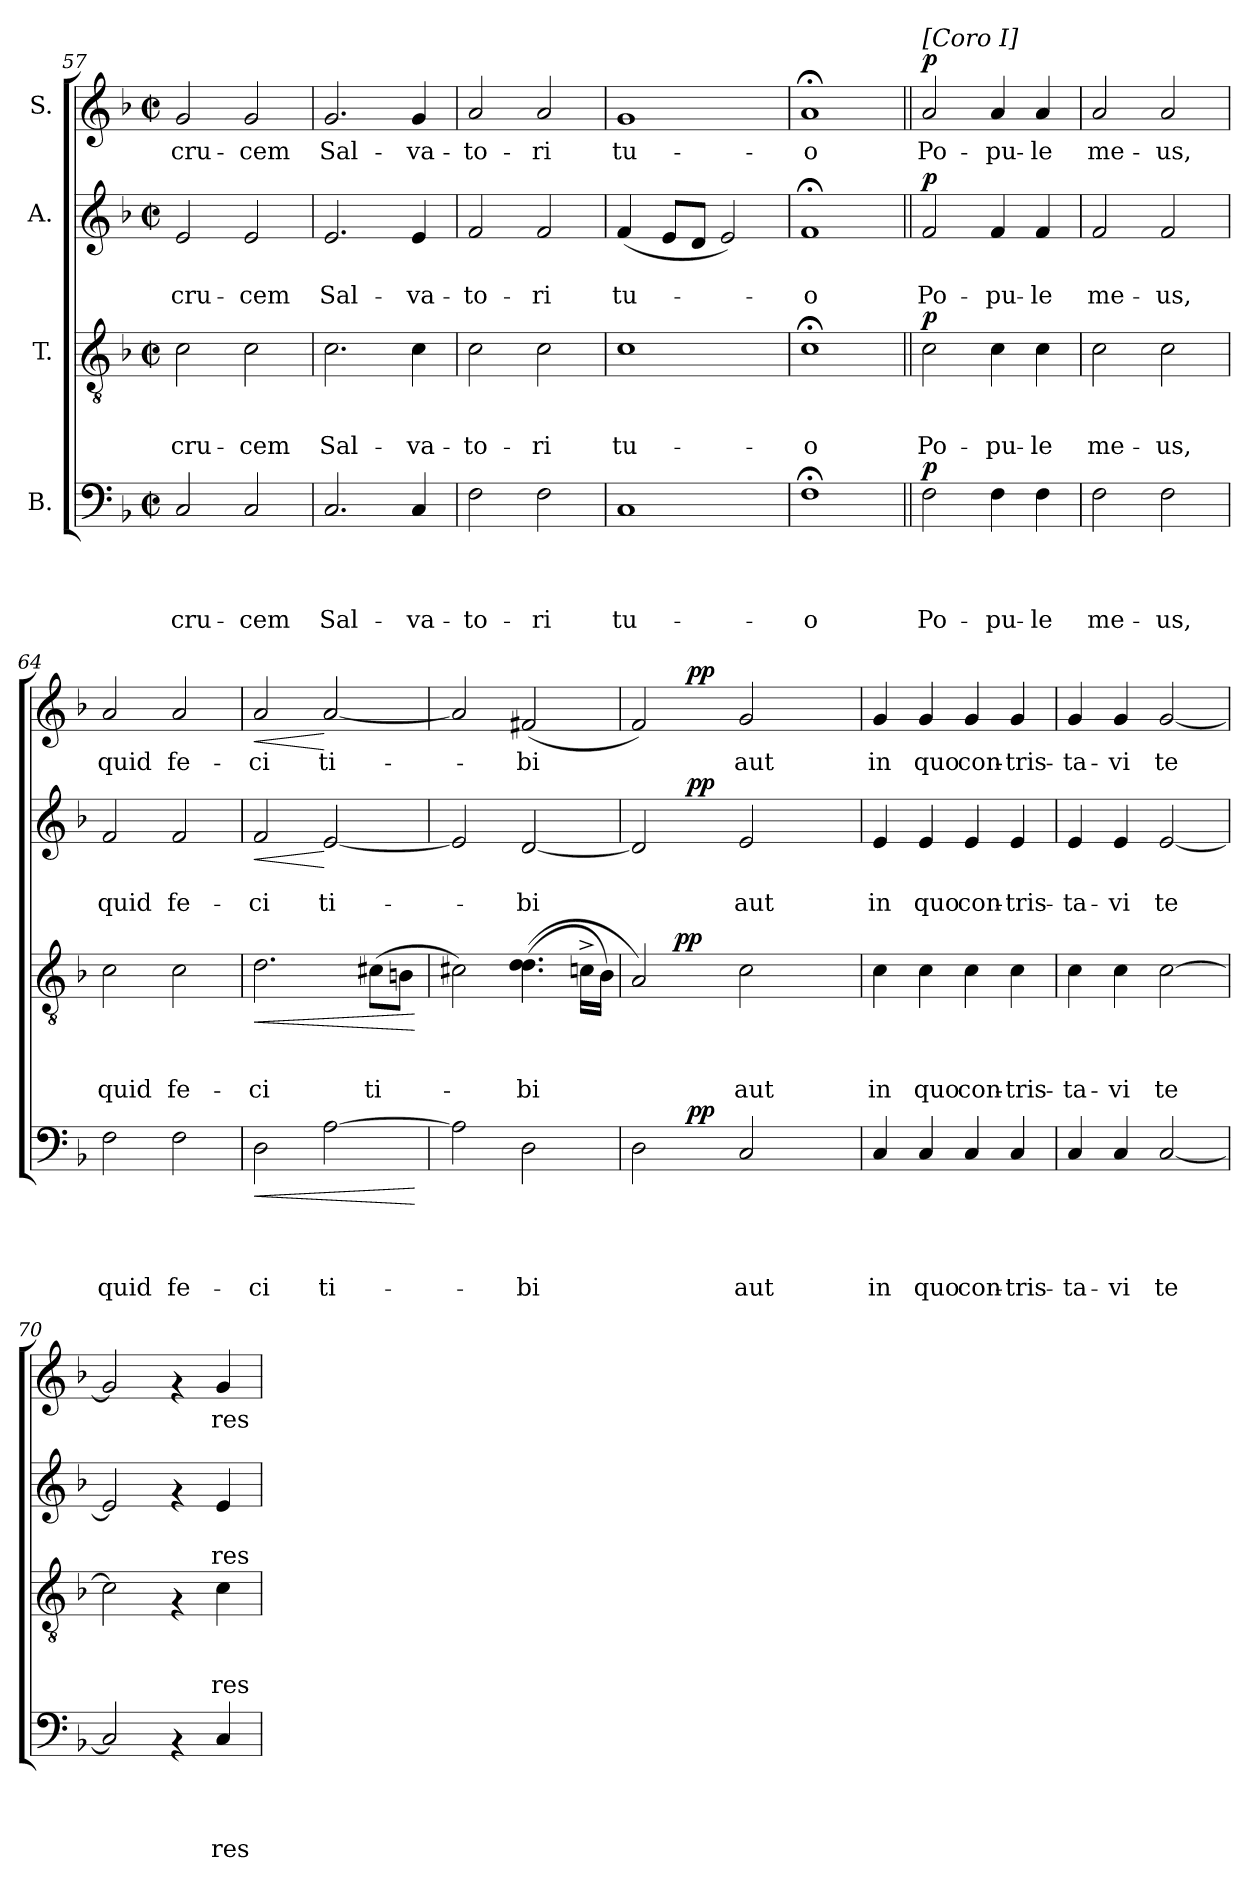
**kern	**text	**text	**text	**text	**dynam	**kern	**text	**text	**text	**dynam	**kern	**text	**text	**dynam	**kern	**text	**dynam
*part4	*part4	*part4	*part4	*part4	*part4	*part3	*part3	*part3	*part3	*part3	*part2	*part2	*part2	*part2	*part1	*part1	*part1
*staff4	*staff4	*staff4	*staff4	*staff4	*staff4	*staff3	*staff3	*staff3	*staff3	*staff3	*staff2	*staff2	*staff2	*staff2	*staff1	*staff1	*staff1
*I"B.	*	*	*	*	*	*I"T.	*	*	*	*	*I"A.	*	*	*	*I"S.	*	*
*clefF4	*	*	*	*	*	*clefGv2	*	*	*	*	*clefG2	*	*	*	*clefG2	*	*
*k[b-]	*	*	*	*	*	*k[b-]	*	*	*	*	*k[b-]	*	*	*	*k[b-]	*	*
*F:	*	*	*	*	*	*F:	*	*	*	*	*F:	*	*	*	*F:	*	*
*M2/2	*	*	*	*	*	*M2/2	*	*	*	*	*M2/2	*	*	*	*M2/2	*	*
*met(c|)	*	*	*	*	*	*met(c|)	*	*	*	*	*met(c|)	*	*	*	*met(c|)	*	*
=57	=57	=57	=57	=57	=57	=57	=57	=57	=57	=57	=57	=57	=57	=57	=57	=57	=57
!	!	!	!	!LO:LY:b	!	!	!	!	!LO:LY:b	!	!	!	!LO:LY:b	!	!	!LO:LY:b	!
2C/	.	.	.	cru-	.	2c\	.	.	cru-	.	2e/	.	cru-	.	2g/	cru-	.
!	!	!	!	!LO:LY:b	!	!	!	!	!LO:LY:b	!	!	!	!LO:LY:b	!	!	!LO:LY:b	!
2C/	.	.	.	-cem	.	2c\	.	.	-cem	.	2e/	.	-cem	.	2g/	-cem	.
=58	=58	=58	=58	=58	=58	=58	=58	=58	=58	=58	=58	=58	=58	=58	=58	=58	=58
!	!	!	!	!LO:LY:b	!	!	!	!	!LO:LY:b	!	!	!	!LO:LY:b	!	!	!LO:LY:b	!
2.C/	.	.	.	Sal-	.	2.c\	.	.	Sal-	.	2.e/	.	Sal-	.	2.g/	Sal-	.
!	!	!	!	!LO:LY:b	!	!	!	!	!LO:LY:b	!	!	!	!LO:LY:b	!	!	!LO:LY:b	!
4C/	.	.	.	-va-	.	4c\	.	.	-va-	.	4e/	.	-va-	.	4g/	-va-	.
=59	=59	=59	=59	=59	=59	=59	=59	=59	=59	=59	=59	=59	=59	=59	=59	=59	=59
!	!	!	!	!LO:LY:b	!	!	!	!	!LO:LY:b	!	!	!	!LO:LY:b	!	!	!LO:LY:b	!
2F\	.	.	.	-to-	.	2c\	.	.	-to-	.	2f/	.	-to-	.	2a/	-to-	.
!	!	!	!	!LO:LY:b	!	!	!	!	!LO:LY:b	!	!	!	!LO:LY:b	!	!	!LO:LY:b	!
2F\	.	.	.	-ri	.	2c\	.	.	-ri	.	2f/	.	-ri	.	2a/	-ri	.
=60	=60	=60	=60	=60	=60	=60	=60	=60	=60	=60	=60	=60	=60	=60	=60	=60	=60
!	!	!	!	!LO:LY:b	!	!	!	!	!LO:LY:b	!	!	!	!LO:LY:b	!	!	!LO:LY:b	!
1C	.	.	.	tu-	.	1c	.	.	tu-	.	(>4f/	.	tu-	.	1g	tu-	.
.	.	.	.	.	.	.	.	.	.	.	8e/L	.	.	.	.	.	.
.	.	.	.	.	.	.	.	.	.	.	8d/J	.	.	.	.	.	.
.	.	.	.	.	.	.	.	.	.	.	2e/)	.	.	.	.	.	.
=61	=61	=61	=61	=61	=61	=61	=61	=61	=61	=61	=61	=61	=61	=61	=61	=61	=61
!	!	!	!	!LO:LY:b	!	!	!	!	!LO:LY:b	!	!	!	!LO:LY:b	!	!	!LO:LY:b	!
1F;	.	.	.	-o	.	1c;	.	.	-o	.	1f;<	.	-o	.	1a;<	-o	.
!!LO:PB:g=z
=62||	=62||	=62||	=62||	=62||	=62||	=62||	=62||	=62||	=62||	=62||	=62||	=62||	=62||	=62||	=62||	=62||	=62||
!	!	!	!	!	!	!	!	!	!	!	!	!	!	!	!LO:TX:a:t=[Coro I]	!	!
!	!	!	!	!LO:LY:b	!LO:DY:a	!	!	!	!LO:LY:b	!LO:DY:a	!	!	!LO:LY:b	!LO:DY:a	!	!LO:LY:b	!LO:DY:a
2F\	.	.	.	Po-	p	2c\	.	.	Po-	p	2f/	.	Po-	p	2a/	Po-	p
!	!	!	!	!LO:LY:b	!	!	!	!	!LO:LY:b	!	!	!	!LO:LY:b	!	!	!LO:LY:b	!
4F\	.	.	.	-pu-	.	4c\	.	.	-pu-	.	4f/	.	-pu-	.	4a/	-pu-	.
!	!	!	!	!LO:LY:b	!	!	!	!	!LO:LY:b	!	!	!	!LO:LY:b	!	!	!LO:LY:b	!
4F\	.	.	.	-le	.	4c\	.	.	-le	.	4f/	.	-le	.	4a/	-le	.
=63	=63	=63	=63	=63	=63	=63	=63	=63	=63	=63	=63	=63	=63	=63	=63	=63	=63
!	!	!	!	!LO:LY:b	!	!	!	!	!LO:LY:b	!	!	!	!LO:LY:b	!	!	!LO:LY:b	!
2F\	.	.	.	me-	.	2c\	.	.	me-	.	2f/	.	me-	.	2a/	me-	.
!	!	!	!	!LO:LY:b	!	!	!	!	!LO:LY:b	!	!	!	!LO:LY:b	!	!	!LO:LY:b	!
2F\	.	.	.	-us,	.	2c\	.	.	-us,	.	2f/	.	-us,	.	2a/	-us,	.
=64	=64	=64	=64	=64	=64	=64	=64	=64	=64	=64	=64	=64	=64	=64	=64	=64	=64
!	!	!	!	!LO:LY:b	!	!	!	!	!LO:LY:b	!	!	!	!LO:LY:b	!	!	!LO:LY:b	!
2F\	.	.	.	quid	.	2c\	.	.	quid	.	2f/	.	quid	.	2a/	quid	.
!	!	!	!	!LO:LY:b	!	!	!	!	!LO:LY:b	!	!	!	!LO:LY:b	!	!	!LO:LY:b	!
2F\	.	.	.	fe-	.	2c\	.	.	fe-	.	2f/	.	fe-	.	2a/	fe-	.
=65	=65	=65	=65	=65	=65	=65	=65	=65	=65	=65	=65	=65	=65	=65	=65	=65	=65
!	!	!	!	!LO:LY:b	!LO:HP:b	!	!	!	!LO:LY:b	!LO:HP:b	!	!	!LO:LY:b	!LO:HP:b	!	!LO:LY:b	!LO:HP:b
2D\	.	.	.	-ci	<	2.d\	.	.	-ci	<	2f/	.	-ci	<	2a/	-ci	<
!	!	!	!	!LO:LY:b	!	!	!	!	!	!	!	!	!LO:LY:b	!	!	!LO:LY:b	!
[>2A\	.	.	.	ti-	.	.	.	.	.	.	[>2e/	.	ti-	[	[>2a/	ti-	[
!	!	!	!	!	!	!	!	!	!LO:LY:b	!	!	!	!	!	!	!	!
.	.	.	.	.	.	(>8c#X\L	.	.	ti-	.	.	.	.	.	.	.	.
.	.	.	.	.	.	8Bn\J	.	.	.	.	.	.	.	.	.	.	.
.	.	.	.	.	[	.	.	.	.	[	.	.	.	.	.	.	.
=66	=66	=66	=66	=66	=66	=66	=66	=66	=66	=66	=66	=66	=66	=66	=66	=66	=66
2A\]	.	.	.	.	.	2c#X\)	.	.	.	.	2e/]	.	.	.	2a/]	.	.
!	!	!	!	!LO:LY:b	!	!	!	!	!LO:LY:b	!	!	!	!LO:LY:b	!	!	!LO:LY:b	!
2D\	.	.	.	-bi	.	(>(>4.d\ 4.d\	.	.	-bi	.	[>2d/	.	-bi	.	(>2f#X/	-bi	.
.	.	.	.	.	.	16cn^>\LL	.	.	.	.	.	.	.	.	.	.	.
.	.	.	.	.	.	16B-\JJ)	.	.	.	.	.	.	.	.	.	.	.
=67	=67	=67	=67	=67	=67	=67	=67	=67	=67	=67	=67	=67	=67	=67	=67	=67	=67
*^	*	*	*	*	*	*^	*	*	*	*	*^	*	*	*	*^	*	*
2D\	8.ryy	.	.	.	.	.	2A/)	8ryy	.	.	.	.	2d/]	8.ryy	.	.	.	2f/)	8.ryy	.	.
.	.	.	.	.	.	.	.	32ryy	.	.	.	.	.	.	.	.	.	.	.	.	.
!	!	!	!	!	!	!	!	!	!	!	!	!LO:DY:a	!	!	!	!	!	!	!	!	!
.	.	.	.	.	.	.	.	2ryy	.	.	.	pp	.	.	.	.	.	.	.	.	.
!	!	!	!	!	!	!LO:DY:a	!	!	!	!	!	!	!	!	!	!	!LO:DY:a	!	!	!	!LO:DY:a
.	2ryy	.	.	.	.	pp	.	.	.	.	.	.	.	2ryy	.	.	pp	.	2ryy	.	pp
!	!	!	!	!	!LO:LY:b	!	!	!	!	!	!LO:LY:b	!	!	!	!	!LO:LY:b	!	!	!	!LO:LY:b	!
2C/	.	.	.	.	aut	.	2c\	.	.	.	aut	.	2e/	.	.	aut	.	2g/	.	aut	.
.	.	.	.	.	.	.	.	4ryy	.	.	.	.	.	.	.	.	.	.	.	.	.
.	4ryy	.	.	.	.	.	.	.	.	.	.	.	.	4ryy	.	.	.	.	4ryy	.	.
.	.	.	.	.	.	.	.	16.ryy	.	.	.	.	.	.	.	.	.	.	.	.	.
.	16ryy	.	.	.	.	.	.	.	.	.	.	.	.	16ryy	.	.	.	.	16ryy	.	.
=68	=68	=68	=68	=68	=68	=68	=68	=68	=68	=68	=68	=68	=68	=68	=68	=68	=68	=68	=68	=68	=68
!	!	!	!	!	!LO:LY:b	!	!	!	!	!	!LO:LY:b	!	!	!	!	!LO:LY:b	!	!	!	!LO:LY:b	!
*v	*v	*	*	*	*	*	*	*	*	*	*	*	*v	*v	*	*	*	*v	*v	*	*
*	*	*	*	*	*	*v	*v	*	*	*	*	*	*	*	*	*	*	*
4C/	.	.	.	in	.	4c\	.	.	in	.	4e/	.	in	.	4g/	in	.
!	!	!	!	!LO:LY:b	!	!	!	!	!LO:LY:b	!	!	!	!LO:LY:b	!	!	!LO:LY:b	!
4C/	.	.	.	quo	.	4c\	.	.	quo	.	4e/	.	quo	.	4g/	quo	.
!	!	!	!	!LO:LY:b	!	!	!	!	!LO:LY:b	!	!	!	!LO:LY:b	!	!	!LO:LY:b	!
4C/	.	.	.	con-	.	4c\	.	.	con-	.	4e/	.	con-	.	4g/	con-	.
!	!	!	!	!LO:LY:b	!	!	!	!	!LO:LY:b	!	!	!	!LO:LY:b	!	!	!LO:LY:b	!
4C/	.	.	.	-tris-	.	4c\	.	.	-tris-	.	4e/	.	-tris-	.	4g/	-tris-	.
!!LO:PB:g=z
=69	=69	=69	=69	=69	=69	=69	=69	=69	=69	=69	=69	=69	=69	=69	=69	=69	=69
!	!	!	!	!LO:LY:b	!	!	!	!	!LO:LY:b	!	!	!	!LO:LY:b	!	!	!LO:LY:b	!
4C/	.	.	.	-ta-	.	4c\	.	.	-ta-	.	4e/	.	-ta-	.	4g/	-ta-	.
!	!	!	!	!LO:LY:b	!	!	!	!	!LO:LY:b	!	!	!	!LO:LY:b	!	!	!LO:LY:b	!
4C/	.	.	.	-vi	.	4c\	.	.	-vi	.	4e/	.	-vi	.	4g/	-vi	.
!	!	!	!	!LO:LY:b	!	!	!	!	!LO:LY:b	!	!	!	!LO:LY:b	!	!	!LO:LY:b	!
[>2C/	.	.	.	te	.	[>2c\	.	.	te	.	[>2e/	.	te	.	[>2g/	te	.
=70	=70	=70	=70	=70	=70	=70	=70	=70	=70	=70	=70	=70	=70	=70	=70	=70	=70
2C/]	.	.	.	.	.	2c\]	.	.	.	.	2e/]	.	.	.	2g/]	.	.
4rAA	.	.	.	.	.	4rF	.	.	.	.	4rf	.	.	.	4rf	.	.
!	!	!	!	!LO:LY:b	!	!	!	!	!LO:LY:b	!	!	!	!LO:LY:b	!	!	!LO:LY:b	!
4C/	.	.	.	res-	.	4c\	.	.	res-	.	4e/	.	res-	.	4g/	res-	.
=	=	=	=	=	=	=	=	=	=	=	=	=	=	=	=	=	=
*-	*-	*-	*-	*-	*-	*-	*-	*-	*-	*-	*-	*-	*-	*-	*-	*-	*-
